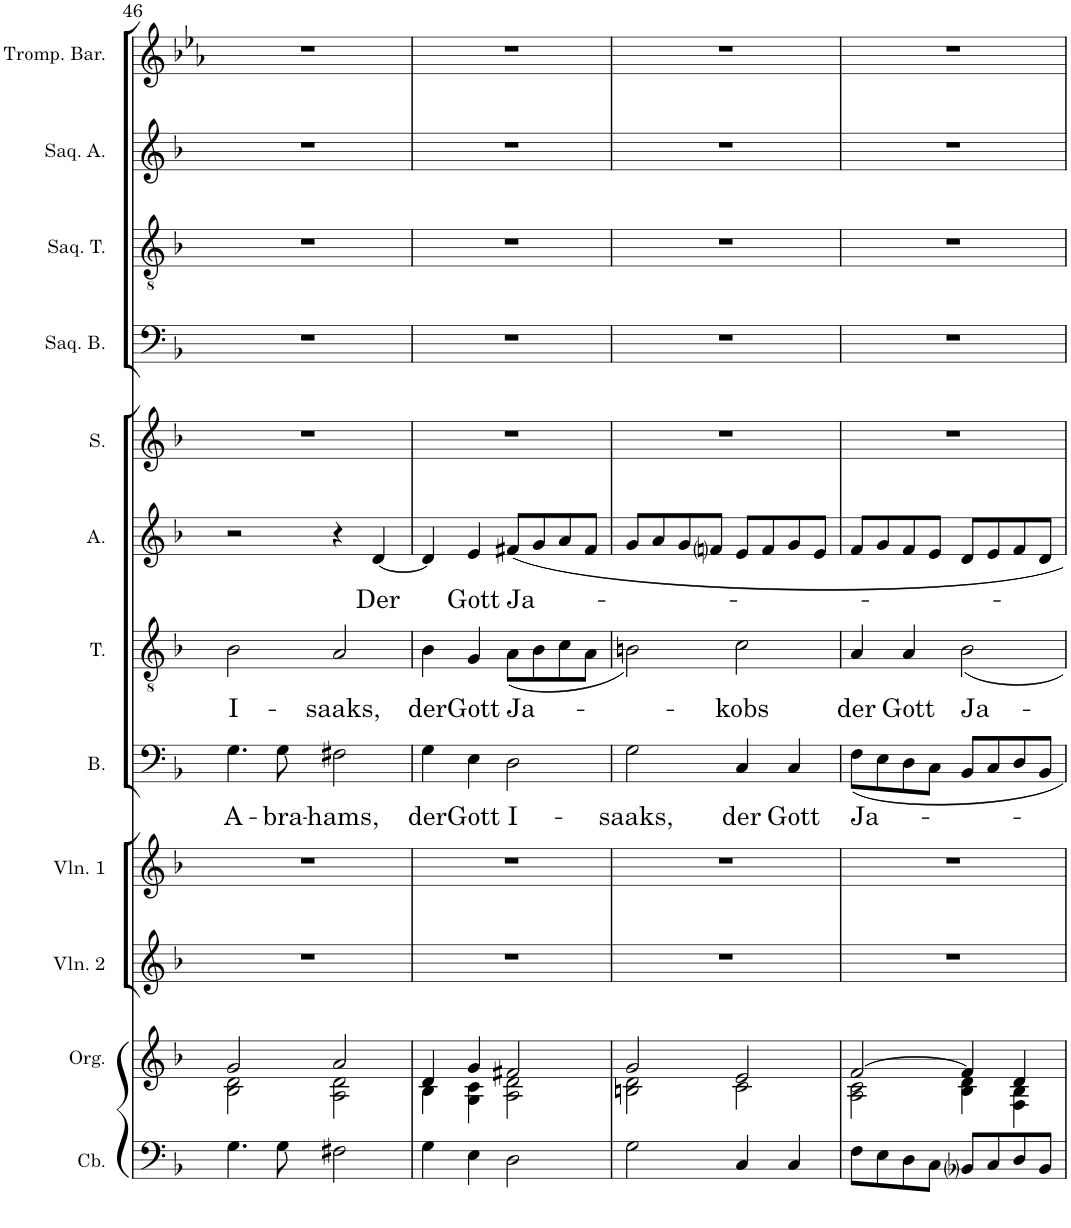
**kern	**kern	**kern	**kern	**kern	**text	**kern	**text	**kern	**text	**kern	**kern	**kern	**kern	**kern
*part12	*part11	*part10	*part9	*part8	*part8	*part7	*part7	*part6	*part6	*part5	*part4	*part3	*part2	*part1
*staff12	*staff11	*staff10	*staff9	*staff8	*staff8	*staff7	*staff7	*staff6	*staff6	*staff5	*staff4	*staff3	*staff2	*staff1
*I"Contrebasse	*I"Orgue	*I"Violon 2	*I"Violon 1	*I"Basse	*	*I"Ténor	*	*I"Alto	*	*I"Soprano	*I"Saqueboute Basse	*I"Saqueboute Ténor	*I"Saqueboute Alto	*I"Trompette Baroque en ré
*I'Cb.	*I'Org.	*I'Vln. 2	*I'Vln. 1	*I'B.	*	*I'T.	*	*I'A.	*	*I'S.	*I'Saq. B.	*I'Saq. T.	*I'Saq. A.	*I'Tromp. Bar.
!!LO:PB:g=z
*clefF4	*clefG2	*clefG2	*clefG2	*clefF4	*	*clefGv2	*	*clefG2	*	*clefG2	*clefF4	*clefGv2	*clefG2	*clefG2
*Trd7c12	*	*	*	*	*	*	*	*	*	*	*	*	*	*Trd-1c-2
*k[b-]	*k[b-]	*k[b-]	*k[b-]	*k[b-]	*	*k[b-]	*	*k[b-]	*	*k[b-]	*k[b-]	*k[b-]	*k[b-]	*k[b-e-a-]
*M2/2	*M2/2	*M2/2	*M2/2	*M2/2	*	*M2/2	*	*M2/2	*	*M2/2	*M2/2	*M2/2	*M2/2	*M2/2
*met(c|)	*met(c|)	*met(c|)	*met(c|)	*met(c|)	*	*met(c|)	*	*met(c|)	*	*met(c|)	*met(c|)	*met(c|)	*met(c|)	*met(c|)
=46	=46	=46	=46	=46	=46	=46	=46	=46	=46	=46	=46	=46	=46	=46
*	*^	*	*	*	*	*	*	*	*	*	*	*	*	*
!	!	!	!	!	!	!LO:LY:b	!	!LO:LY:b	!	!	!	!	!	!	!
4.G\	2g/	2B-\ 2d\	1r	1r	4.G\	A-	2B-\	I-	2r	.	1r	1r	1r	1r	1r
!	!	!	!	!	!	!LO:LY:b	!	!	!	!	!	!	!	!	!
8G\	.	.	.	.	8G\	-bra-	.	.	.	.	.	.	.	.	.
!	!	!	!	!	!	!LO:LY:b	!	!LO:LY:b	!	!	!	!	!	!	!
2F#X\	2a/	2A\ 2d\	.	.	2F#X\	-hams,	2A/	-saaks,	4r	.	.	.	.	.	.
!	!	!	!	!	!	!	!	!	!	!LO:LY:b	!	!	!	!	!
.	.	.	.	.	.	.	.	.	[4d/	Der	.	.	.	.	.
=47	=47	=47	=47	=47	=47	=47	=47	=47	=47	=47	=47	=47	=47	=47	=47
!	!	!	!	!	!	!LO:LY:b	!	!LO:LY:b	!	!	!	!	!	!	!
4G\	4d/	4B-\	1r	1r	4G\	der	4B-\	der	4d/]	.	1r	1r	1r	1r	1r
!	!	!	!	!	!	!LO:LY:b	!	!LO:LY:b	!	!LO:LY:b	!	!	!	!	!
4E\	4g/	4G\ 4c\	.	.	4E\	Gott	4G/	Gott	4e/	Gott	.	.	.	.	.
!	!	!	!	!	!	!LO:LY:b	!	!LO:LY:b	!	!LO:LY:b	!	!	!	!	!
2D\	2f#X/	2A\ 2d\	.	.	2D\	I-	(<8A\L	Ja-	8f#X/L	Ja-	.	.	.	.	.
.	.	.	.	.	.	.	8B-\	.	8g/	.	.	.	.	.	.
.	.	.	.	.	.	.	8c\	.	8a/	.	.	.	.	.	.
.	.	.	.	.	.	.	8A\J	.	8f#/J	.	.	.	.	.	.
=48	=48	=48	=48	=48	=48	=48	=48	=48	=48	=48	=48	=48	=48	=48	=48
!	!	!	!	!	!	!LO:LY:b	!	!	!	!	!	!	!	!	!
2G\	2g/	2Bn\ 2d\	1r	1r	2G\	-saaks,	2Bn\)	.	8g/L	.	1r	1r	1r	1r	1r
.	.	.	.	.	.	.	.	.	8a/	.	.	.	.	.	.
.	.	.	.	.	.	.	.	.	8g/	.	.	.	.	.	.
.	.	.	.	.	.	.	.	.	8fni/J	.	.	.	.	.	.
!	!	!	!	!	!	!LO:LY:b	!	!LO:LY:b	!	!	!	!	!	!	!
4C/	2e/	2c\	.	.	4C/	der	2c\	-kobs	8e/L	.	.	.	.	.	.
.	.	.	.	.	.	.	.	.	8f/	.	.	.	.	.	.
!	!	!	!	!	!	!LO:LY:b	!	!	!	!	!	!	!	!	!
4C/	.	.	.	.	4C/	Gott	.	.	8g/	.	.	.	.	.	.
.	.	.	.	.	.	.	.	.	8e/J	.	.	.	.	.	.
=49	=49	=49	=49	=49	=49	=49	=49	=49	=49	=49	=49	=49	=49	=49	=49
!	!	!	!	!	!	!LO:LY:b	!	!LO:LY:b	!	!	!	!	!	!	!
8F\L	[2f/	2A\ 2c\	1r	1r	8F\L	Ja-	4A/	der	8f/L	.	1r	1r	1r	1r	1r
8E\	.	.	.	.	8E\	.	.	.	8g/	.	.	.	.	.	.
!	!	!	!	!	!	!	!	!LO:LY:b	!	!	!	!	!	!	!
8D\	.	.	.	.	8D\	.	4A/	Gott	8f/	.	.	.	.	.	.
8C\J	.	.	.	.	8C\J	.	.	.	8e/J	.	.	.	.	.	.
!	!	!	!	!	!	!	!	!LO:LY:b	!	!	!	!	!	!	!
8BB-i/L	4f/]	4B-\ 4d\	.	.	8BB-/L	.	2B-\	Ja-	8d/L	.	.	.	.	.	.
8C/	.	.	.	.	8C/	.	.	.	8e/	.	.	.	.	.	.
8D/	4d/	4F\ 4B-\	.	.	8D/	.	.	.	8f/	.	.	.	.	.	.
8BB-/J	.	.	.	.	8BB-/J	.	.	.	8d/J	.	.	.	.	.	.
*	*v	*v	*	*	*	*	*	*	*	*	*	*	*	*	*
=	=	=	=	=	=	=	=	=	=	=	=	=	=	=
*-	*-	*-	*-	*-	*-	*-	*-	*-	*-	*-	*-	*-	*-	*-
